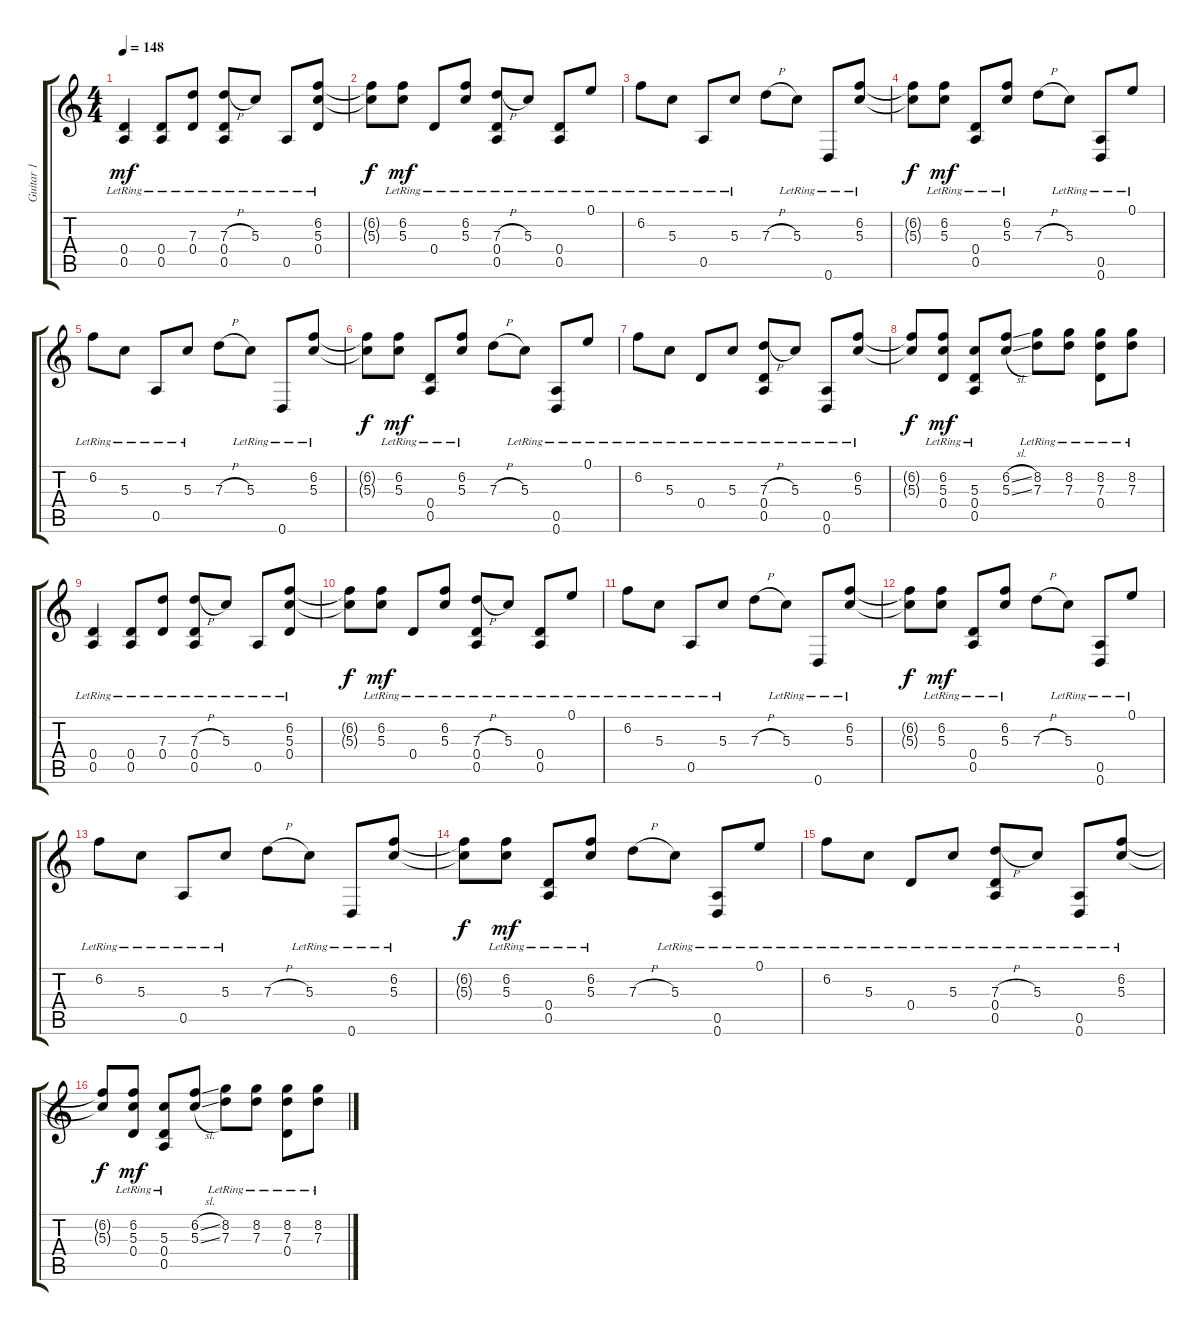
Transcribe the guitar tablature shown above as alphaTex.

\track ("Guitar 1" "Guitar 1") {instrument electricguitarclean}
\staff {score tabs}
\tuning (E4 B3 G3 D3 A2 D2) {hide}
\ts (4 4)
\tempo 148
\clef g2
\ks c
(0.4{lr} 0.5{lr}).4{dy mf} (0.4{lr} 0.5{lr}).8 (7.3{lr} 0.4{lr}).8 (7.3{h} 0.4{lr} 0.5{lr}).8 5.3{lr}.8 0.5{lr}.8 (6.2{lr} 5.3{lr} 0.4{lr}).8 |
(6.2{t} 5.3{t}).8{dy f} (6.2{lr} 5.3{lr}).8{dy mf} 0.4{lr}.8 (6.2{lr} 5.3{lr}).8 (7.3{h} 0.4{lr} 0.5{lr}).8 5.3{lr}.8 (0.4{lr} 0.5{lr}).8 0.1{lr}.8 |
6.2{lr}.8 5.3{lr}.8 0.5{lr}.8 5.3{lr}.8 7.3{h}.8 5.3{lr}.8 0.6{lr}.8 (6.2{lr} 5.3{lr}).8 |
(6.2{t} 5.3{t}).8{dy f} (6.2{lr} 5.3{lr}).8{dy mf} (0.4{lr} 0.5{lr}).8 (6.2{lr} 5.3{lr}).8 7.3{h}.8 5.3{lr}.8 (0.5{lr} 0.6{lr}).8 0.1{lr}.8 |
6.2{lr}.8 5.3{lr}.8 0.5{lr}.8 5.3{lr}.8 7.3{h}.8 5.3{lr}.8 0.6{lr}.8 (6.2{lr} 5.3{lr}).8 |
(6.2{t} 5.3{t}).8{dy f} (6.2{lr} 5.3{lr}).8{dy mf} (0.4{lr} 0.5{lr}).8 (6.2{lr} 5.3{lr}).8 7.3{h}.8 5.3{lr}.8 (0.5{lr} 0.6{lr}).8 0.1{lr}.8 |
6.2{lr}.8 5.3{lr}.8 0.4{lr}.8 5.3{lr}.8 (7.3{h} 0.4{lr} 0.5{lr}).8 5.3{lr}.8 (0.5{lr} 0.6{lr}).8 (6.2{lr} 5.3{lr}).8 |
(6.2{t} 5.3{t}).8{dy f} (6.2{lr} 5.3{lr} 0.4{lr}).8{dy mf} (5.3{lr} 0.4{lr} 0.5{lr}).8 (6.2{sl} 5.3{sl}).8 (8.2{lr} 7.3{lr}).8 (8.2{lr} 7.3{lr}).8 (8.2{lr} 7.3{lr} 0.4{lr}).8 (8.2{lr} 7.3{lr}).8 |
(0.4{lr} 0.5{lr}).4 (0.4{lr} 0.5{lr}).8 (7.3{lr} 0.4{lr}).8 (7.3{h} 0.4{lr} 0.5{lr}).8 5.3{lr}.8 0.5{lr}.8 (6.2{lr} 5.3{lr} 0.4{lr}).8 |
(6.2{t} 5.3{t}).8{dy f} (6.2{lr} 5.3{lr}).8{dy mf} 0.4{lr}.8 (6.2{lr} 5.3{lr}).8 (7.3{h} 0.4{lr} 0.5{lr}).8 5.3{lr}.8 (0.4{lr} 0.5{lr}).8 0.1{lr}.8 |
6.2{lr}.8 5.3{lr}.8 0.5{lr}.8 5.3{lr}.8 7.3{h}.8 5.3{lr}.8 0.6{lr}.8 (6.2{lr} 5.3{lr}).8 |
(6.2{t} 5.3{t}).8{dy f} (6.2{lr} 5.3{lr}).8{dy mf} (0.4{lr} 0.5{lr}).8 (6.2{lr} 5.3{lr}).8 7.3{h}.8 5.3{lr}.8 (0.5{lr} 0.6{lr}).8 0.1{lr}.8 |
6.2{lr}.8 5.3{lr}.8 0.5{lr}.8 5.3{lr}.8 7.3{h}.8 5.3{lr}.8 0.6{lr}.8 (6.2{lr} 5.3{lr}).8 |
(6.2{t} 5.3{t}).8{dy f} (6.2{lr} 5.3{lr}).8{dy mf} (0.4{lr} 0.5{lr}).8 (6.2{lr} 5.3{lr}).8 7.3{h}.8 5.3{lr}.8 (0.5{lr} 0.6{lr}).8 0.1{lr}.8 |
6.2{lr}.8 5.3{lr}.8 0.4{lr}.8 5.3{lr}.8 (7.3{h} 0.4{lr} 0.5{lr}).8 5.3{lr}.8 (0.5{lr} 0.6{lr}).8 (6.2{lr} 5.3{lr}).8 |
(6.2{t} 5.3{t}).8{dy f} (6.2{lr} 5.3{lr} 0.4{lr}).8{dy mf} (5.3{lr} 0.4{lr} 0.5{lr}).8 (6.2{sl} 5.3{sl}).8 (8.2{lr} 7.3{lr}).8 (8.2{lr} 7.3{lr}).8 (8.2{lr} 7.3{lr} 0.4{lr}).8 (8.2{lr} 7.3{lr}).8
